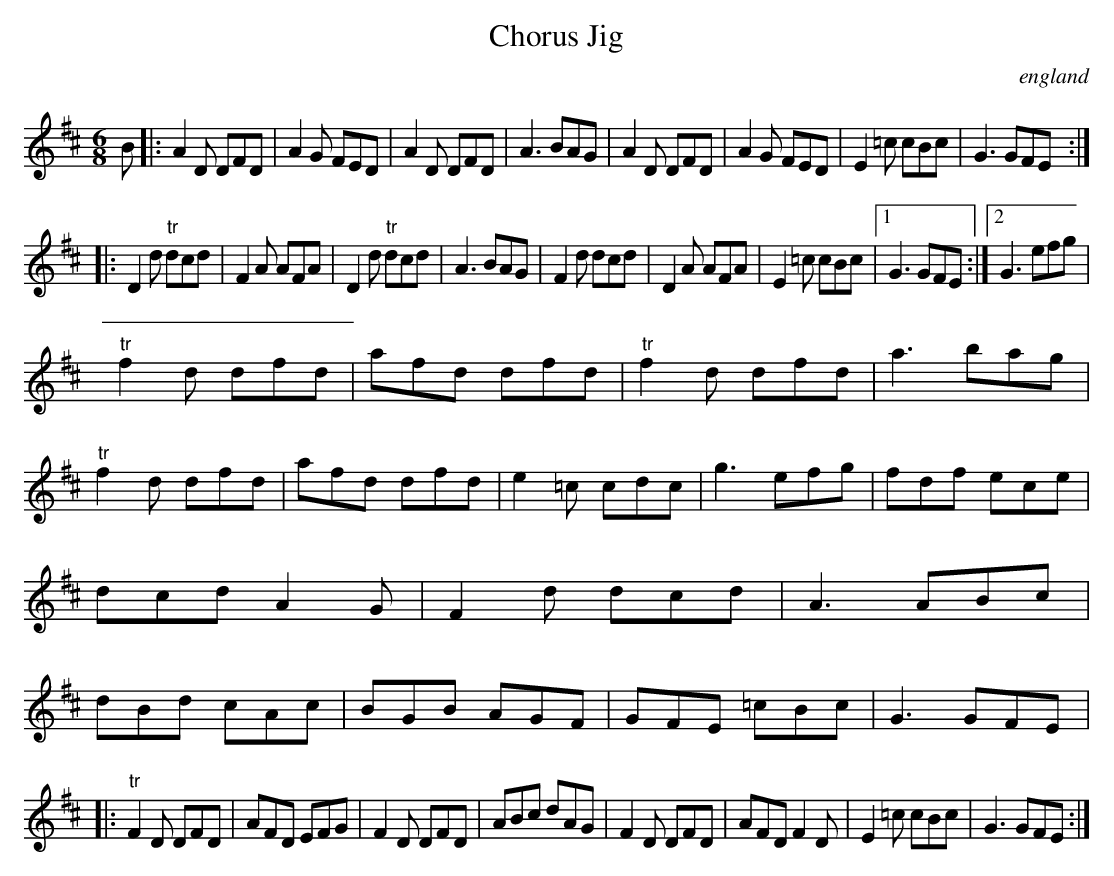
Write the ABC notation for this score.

X:1
T:Chorus Jig
O:england
M:6/8
K:D
B|:\
A2D DFD| A2G FED| A2D DFD| A3 BAG|\
A2D DFD| A2G FED| E2=c cBc| G3 GFE::
D2d "tr"dcd| F2A AFA| D2d "tr"dcd| A3 BAG|\
F2d dcd| D2A AFA| E2=c cBc|1 G3 GFE :|2 G3 efg|
"tr"f2d dfd| afd dfd| "tr"f2d dfd| a3 bag|\
"tr"f2d dfd| afd dfd| e2=c cdc| g3 efg|\
fdf ece| dcd A2G| F2d dcd| A3 ABc|\
dBd cAc| BGB AGF| GFE =cBc| G3 GFE|:
"tr"F2D DFD| AFD EFG| F2D DFD| ABc dAG|\
F2D DFD| AFD F2D| E2=c cBc| G3 GFE:|
